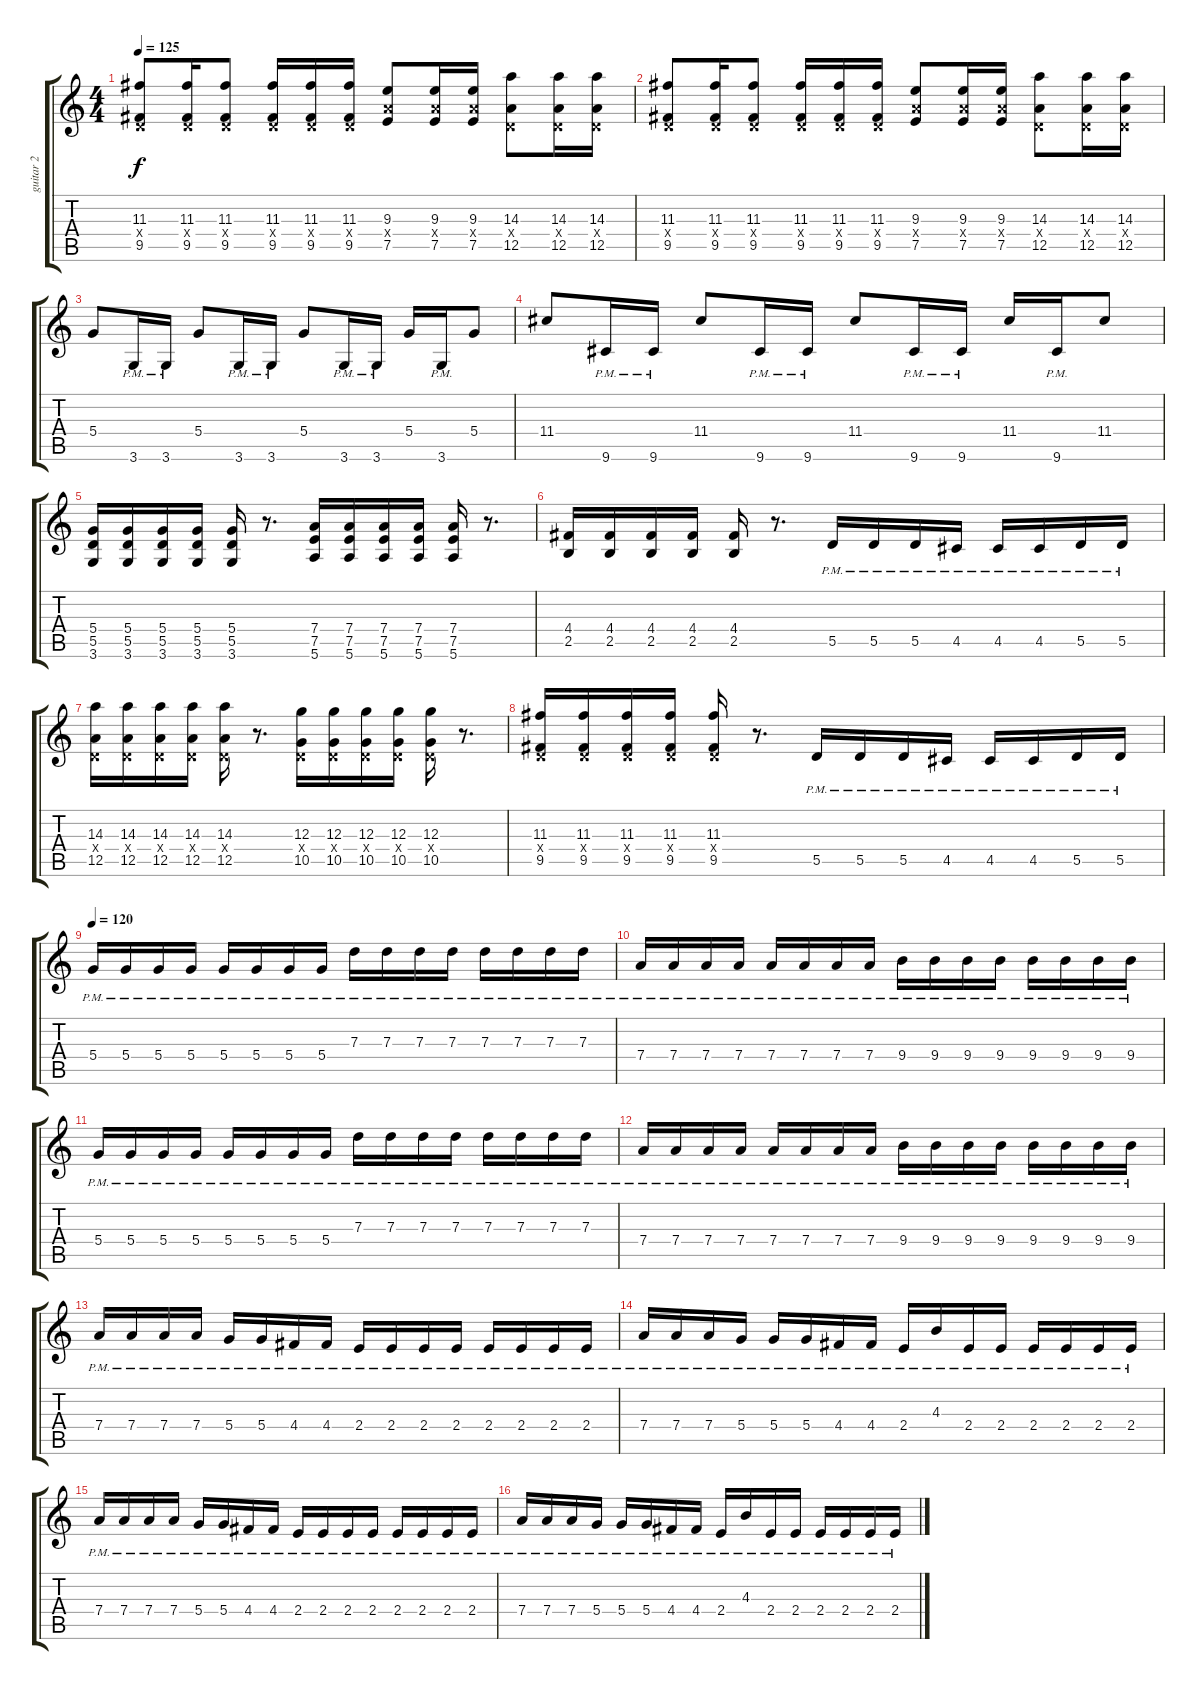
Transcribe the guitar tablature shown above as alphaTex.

\track ("guitar 2" "guitar 2") {instrument distortionguitar}
\staff {score tabs}
\tuning (E4 B3 G3 D3 A2 E2) {hide}
\ts (4 4)
\tempo 125
\clef g2
\ks c
(11.3 0.4{x} 9.5).8{dy f} (11.3 0.4{x} 9.5).16 (11.3 0.4{x} 9.5).8 (11.3 0.4{x} 9.5).16 (11.3 0.4{x} 9.5).16 (11.3 0.4{x} 9.5).16 (9.3 7.4{x} 7.5).8 (9.3 7.4{x} 7.5).16 (9.3 7.4{x} 7.5).16 (14.3 0.4{x} 12.5).8 (14.3 0.4{x} 12.5).16 (14.3 0.4{x} 12.5).16 |
(11.3 0.4{x} 9.5).8 (11.3 0.4{x} 9.5).16 (11.3 0.4{x} 9.5).8 (11.3 0.4{x} 9.5).16 (11.3 0.4{x} 9.5).16 (11.3 0.4{x} 9.5).16 (9.3 7.4{x} 7.5).8 (9.3 7.4{x} 7.5).16 (9.3 7.4{x} 7.5).16 (14.3 0.4{x} 12.5).8 (14.3 0.4{x} 12.5).16 (14.3 0.4{x} 12.5).16 |
5.4.8 3.6{pm}.16 3.6{pm}.16 5.4.8 3.6{pm}.16 3.6{pm}.16 5.4.8 3.6{pm}.16 3.6{pm}.16 5.4.16 3.6{pm}.16 5.4.8 |
11.4.8 9.6{pm}.16 9.6{pm}.16 11.4.8 9.6{pm}.16 9.6{pm}.16 11.4.8 9.6{pm}.16 9.6{pm}.16 11.4.16 9.6{pm}.16 11.4.8 |
(5.4 5.5 3.6).16 (5.4 5.5 3.6).16 (5.4 5.5 3.6).16 (5.4 5.5 3.6).16 (5.4 5.5 3.6).16 r.8{d} (7.4 7.5 5.6).16 (7.4 7.5 5.6).16 (7.4 7.5 5.6).16 (7.4 7.5 5.6).16 (7.4 7.5 5.6).16 r.8{d} |
(4.4 2.5).16 (4.4 2.5).16 (4.4 2.5).16 (4.4 2.5).16 (4.4 2.5).16 r.8{d} 5.5{pm}.16 5.5{pm}.16 5.5{pm}.16 4.5{pm}.16 4.5{pm}.16 4.5{pm}.16 5.5{pm}.16 5.5{pm}.16 |
(14.3 0.4{x} 12.5).16 (14.3 0.4{x} 12.5).16 (14.3 0.4{x} 12.5).16 (14.3 0.4{x} 12.5).16 (14.3 0.4{x} 12.5).16 r.8{d} (12.3 0.4{x} 10.5).16 (12.3 0.4{x} 10.5).16 (12.3 0.4{x} 10.5).16 (12.3 0.4{x} 10.5).16 (12.3 0.4{x} 10.5).16 r.8{d} |
(11.3 0.4{x} 9.5).16 (11.3 0.4{x} 9.5).16 (11.3 0.4{x} 9.5).16 (11.3 0.4{x} 9.5).16 (11.3 0.4{x} 9.5).16 r.8{d} 5.5{pm}.16 5.5{pm}.16 5.5{pm}.16 4.5{pm}.16 4.5{pm}.16 4.5{pm}.16 5.5{pm}.16 5.5{pm}.16 |
\tempo 120
5.4{pm}.16 5.4{pm}.16 5.4{pm}.16 5.4{pm}.16 5.4{pm}.16 5.4{pm}.16 5.4{pm}.16 5.4{pm}.16 7.3{pm}.16 7.3{pm}.16 7.3{pm}.16 7.3{pm}.16 7.3{pm}.16 7.3{pm}.16 7.3{pm}.16 7.3{pm}.16 |
7.4{pm}.16 7.4{pm}.16 7.4{pm}.16 7.4{pm}.16 7.4{pm}.16 7.4{pm}.16 7.4{pm}.16 7.4{pm}.16 9.4{pm}.16 9.4{pm}.16 9.4{pm}.16 9.4{pm}.16 9.4{pm}.16 9.4{pm}.16 9.4{pm}.16 9.4{pm}.16 |
5.4{pm}.16 5.4{pm}.16 5.4{pm}.16 5.4{pm}.16 5.4{pm}.16 5.4{pm}.16 5.4{pm}.16 5.4{pm}.16 7.3{pm}.16 7.3{pm}.16 7.3{pm}.16 7.3{pm}.16 7.3{pm}.16 7.3{pm}.16 7.3{pm}.16 7.3{pm}.16 |
7.4{pm}.16 7.4{pm}.16 7.4{pm}.16 7.4{pm}.16 7.4{pm}.16 7.4{pm}.16 7.4{pm}.16 7.4{pm}.16 9.4{pm}.16 9.4{pm}.16 9.4{pm}.16 9.4{pm}.16 9.4{pm}.16 9.4{pm}.16 9.4{pm}.16 9.4{pm}.16 |
7.4{pm}.16 7.4{pm}.16 7.4{pm}.16 7.4{pm}.16 5.4{pm}.16 5.4{pm}.16 4.4{pm}.16 4.4{pm}.16 2.4{pm}.16 2.4{pm}.16 2.4{pm}.16 2.4{pm}.16 2.4{pm}.16 2.4{pm}.16 2.4{pm}.16 2.4{pm}.16 |
7.4{pm}.16 7.4{pm}.16 7.4{pm}.16 5.4{pm}.16 5.4{pm}.16 5.4{pm}.16 4.4{pm}.16 4.4{pm}.16 2.4{pm}.16 4.3{pm}.16 2.4{pm}.16 2.4{pm}.16 2.4{pm}.16 2.4{pm}.16 2.4{pm}.16 2.4{pm}.16 |
7.4{pm}.16 7.4{pm}.16 7.4{pm}.16 7.4{pm}.16 5.4{pm}.16 5.4{pm}.16 4.4{pm}.16 4.4{pm}.16 2.4{pm}.16 2.4{pm}.16 2.4{pm}.16 2.4{pm}.16 2.4{pm}.16 2.4{pm}.16 2.4{pm}.16 2.4{pm}.16 |
7.4{pm}.16 7.4{pm}.16 7.4{pm}.16 5.4{pm}.16 5.4{pm}.16 5.4{pm}.16 4.4{pm}.16 4.4{pm}.16 2.4{pm}.16 4.3{pm}.16 2.4{pm}.16 2.4{pm}.16 2.4{pm}.16 2.4{pm}.16 2.4{pm}.16 2.4{pm}.16
